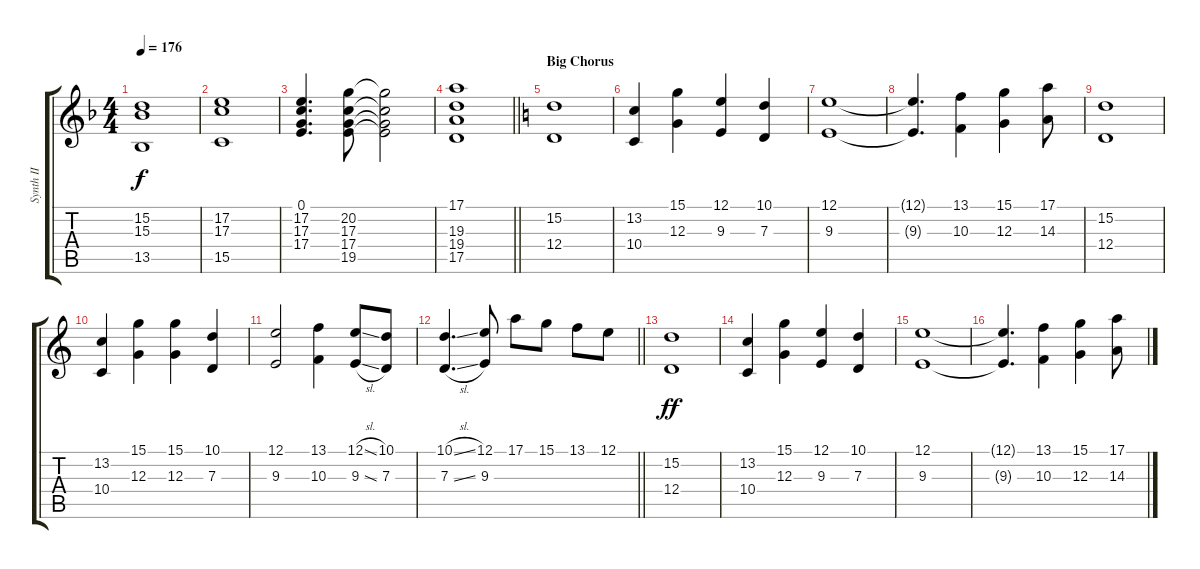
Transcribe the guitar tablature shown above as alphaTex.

\track ("Synth II" "Synth II") {instrument stringensemble1}
\staff {score tabs}
\tuning (E4 B3 G3 D3 A2 E2) {hide}
\ts (4 4)
\tempo 176
\clef g2
\ks f
(15.2 15.3 13.5).1{dy f} |
(17.2 17.3 15.5).1 |
(0.1 17.2 17.3 17.4).4{d} (20.2 17.3 17.4 19.5).8 (20.2{t} 17.3{t} 17.4{t} 19.5{t}).2 |
\barLineRight lightlight
(17.1 19.3 19.4 17.5).1 |
\section ("" "Big Chorus")
\ks c
(15.2 12.4).1{volume 11 instrument stringensemble1} |
(13.2 10.4).4 (15.1 12.3).4 (12.1 9.3).4 (10.1 7.3).4 |
(12.1 9.3).1 |
(12.1{t} 9.3{t}).4{d} (13.1 10.3).4 (15.1 12.3).4 (17.1 14.3).8 |
(15.2 12.4).1 |
(13.2 10.4).4 (15.1 12.3).4 (15.1 12.3).4 (10.1 7.3).4 |
(12.1 9.3).2 (13.1 10.3).4 (12.1{sl} 9.3{sl}).8 (10.1 7.3).8 |
\barLineRight lightlight
(10.1{sl} 7.3{sl}).4{d} (12.1 9.3).8 17.1.8 15.1.8 13.1.8 12.1.8 |
(15.2 12.4).1{dy ff} |
(13.2 10.4).4 (15.1 12.3).4 (12.1 9.3).4 (10.1 7.3).4 |
(12.1 9.3).1 |
(12.1{t} 9.3{t}).4{d} (13.1 10.3).4 (15.1 12.3).4 (17.1 14.3).8
